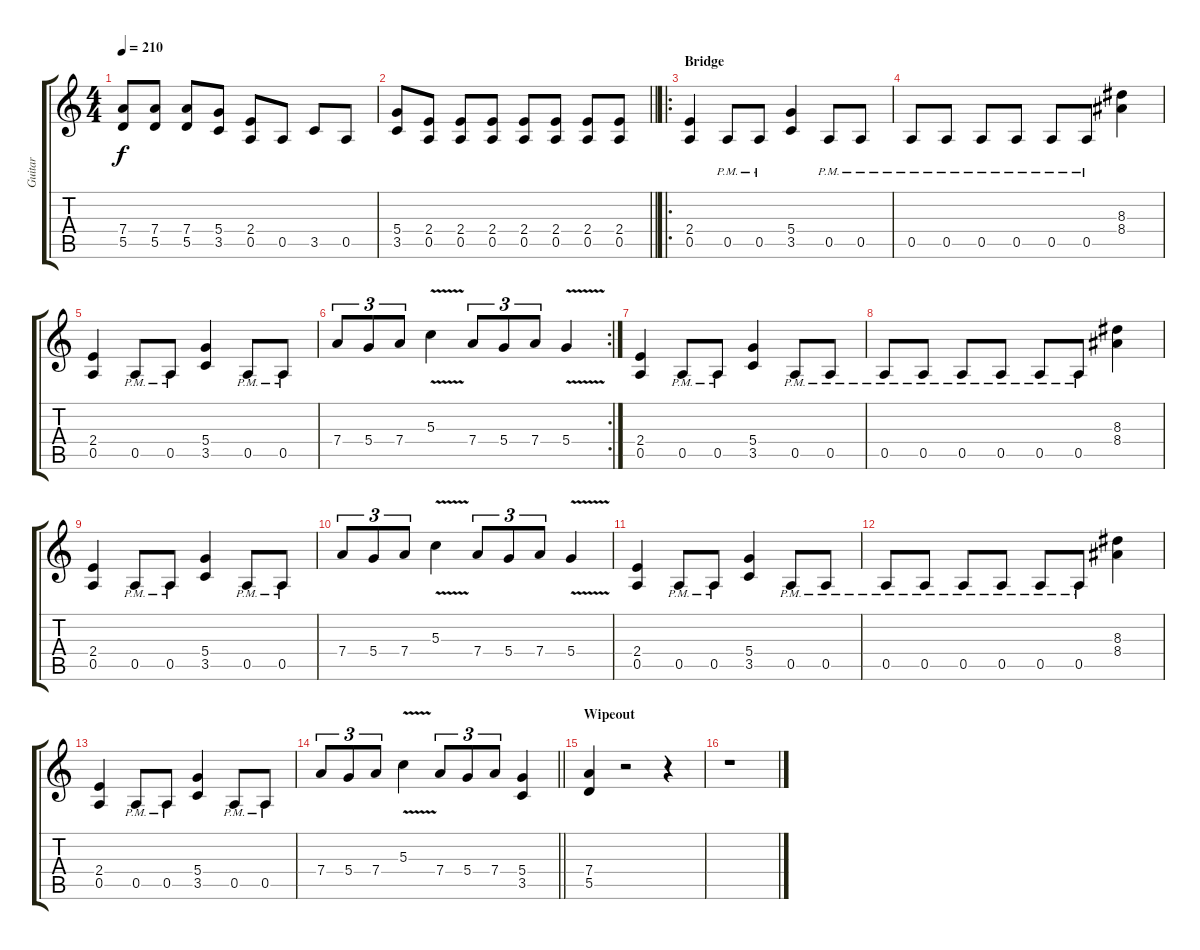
\track ("Guitar" "Guitar") {instrument distortionguitar}
\staff {score tabs}
\tuning (E4 B3 G3 D3 A2 E2) {hide}
\ts (4 4)
\tempo 210
\clef g2
\ks c
(7.4 5.5).8{dy f} (7.4 5.5).8 (7.4 5.5).8 (5.4 3.5).8 (2.4 0.5).8 0.5.8 3.5.8 0.5.8 |
\barLineRight lightlight
(5.4 3.5).8 (2.4 0.5).8 (2.4 0.5).8 (2.4 0.5).8 (2.4 0.5).8 (2.4 0.5).8 (2.4 0.5).8 (2.4 0.5).8 |
\ro
\section ("" "Bridge")
(2.4 0.5).4 0.5{pm}.8 0.5{pm}.8 (5.4 3.5).4 0.5{pm}.8 0.5{pm}.8 |
0.5{pm}.8 0.5{pm}.8 0.5{pm}.8 0.5{pm}.8 0.5{pm}.8 0.5{pm}.8 (8.3 8.4).4 |
(2.4 0.5).4 0.5{pm}.8 0.5{pm}.8 (5.4 3.5).4 0.5{pm}.8 0.5{pm}.8 |
\rc 2
7.4.8{tu (3 2)} 5.4.8{tu (3 2)} 7.4.8{tu (3 2)} 5.3{v}.4 7.4.8{tu (3 2)} 5.4.8{tu (3 2)} 7.4.8{tu (3 2)} 5.4{v}.4 |
(2.4 0.5).4 0.5{pm}.8 0.5{pm}.8 (5.4 3.5).4 0.5{pm}.8 0.5{pm}.8 |
0.5{pm}.8 0.5{pm}.8 0.5{pm}.8 0.5{pm}.8 0.5{pm}.8 0.5{pm}.8 (8.3 8.4).4 |
(2.4 0.5).4 0.5{pm}.8 0.5{pm}.8 (5.4 3.5).4 0.5{pm}.8 0.5{pm}.8 |
7.4.8{tu (3 2)} 5.4.8{tu (3 2)} 7.4.8{tu (3 2)} 5.3{v}.4 7.4.8{tu (3 2)} 5.4.8{tu (3 2)} 7.4.8{tu (3 2)} 5.4{v}.4 |
(2.4 0.5).4 0.5{pm}.8 0.5{pm}.8 (5.4 3.5).4 0.5{pm}.8 0.5{pm}.8 |
0.5{pm}.8 0.5{pm}.8 0.5{pm}.8 0.5{pm}.8 0.5{pm}.8 0.5{pm}.8 (8.3 8.4).4 |
(2.4 0.5).4 0.5{pm}.8 0.5{pm}.8 (5.4 3.5).4 0.5{pm}.8 0.5{pm}.8 |
\barLineRight lightlight
7.4.8{tu (3 2)} 5.4.8{tu (3 2)} 7.4.8{tu (3 2)} 5.3{v}.4 7.4.8{tu (3 2)} 5.4.8{tu (3 2)} 7.4.8{tu (3 2)} (5.4 3.5).4 |
\section ("" "Wipeout")
(7.4 5.5).4 r.2 r.4 |
r.1
